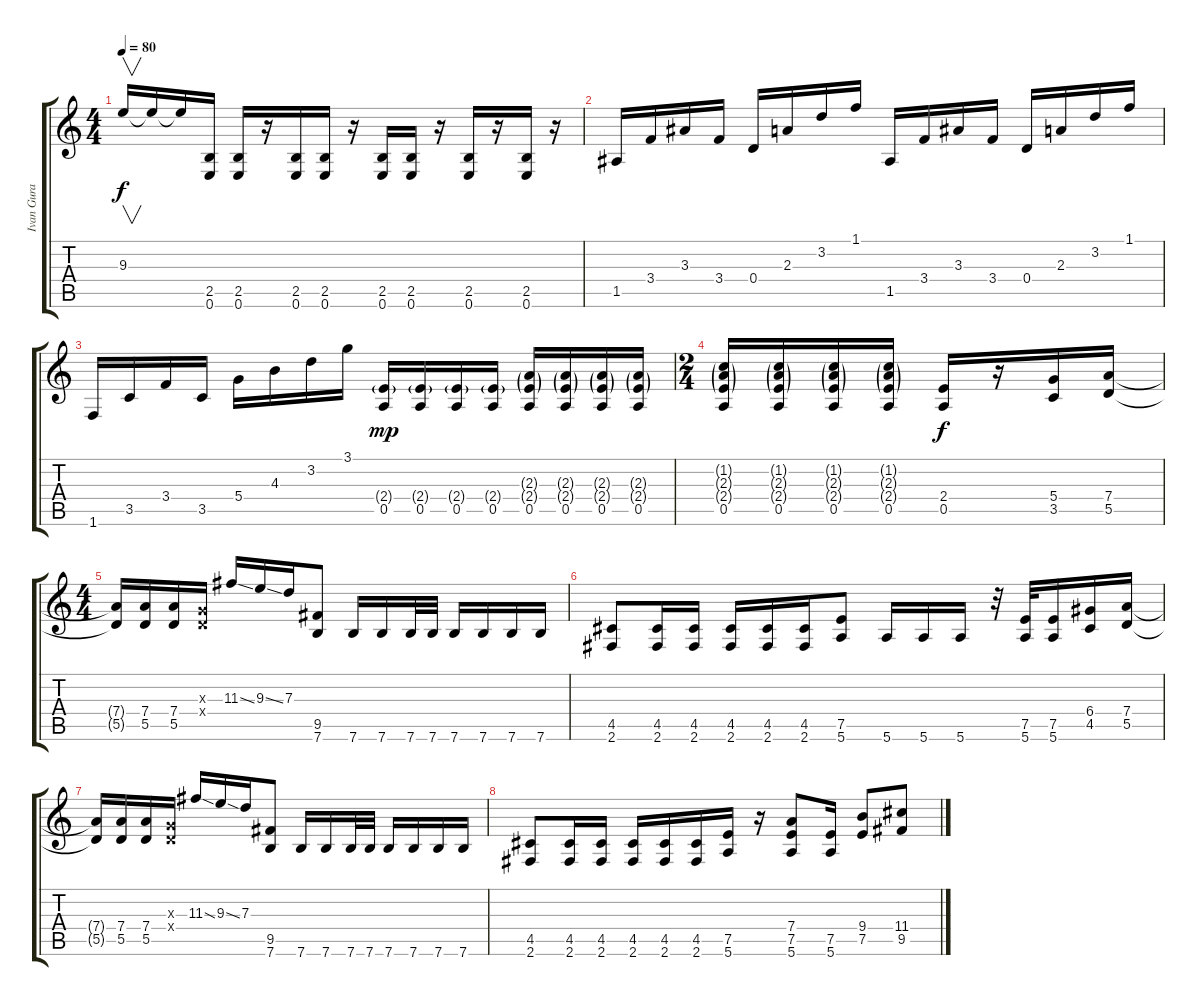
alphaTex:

\track ("Ivan Gura" "Ivan Gura") {instrument overdrivenguitar}
\staff {score tabs}
\tuning (E4 B3 G3 D3 A2 E2) {hide}
\ts (4 4)
\tempo 80
\clef g2
\ks c
9.3.16{v dy f} 9.3{t}.16 9.3{t}.16 (2.5 0.6).16 (2.5 0.6).16 r.16 (2.5 0.6).16 (2.5 0.6).16 r.16 (2.5 0.6).16 (2.5 0.6).16 r.16 (2.5 0.6).16 r.16 (2.5 0.6).16 r.16 |
1.5.16 3.4.16 3.3.16 3.4.16 0.4.16 2.3.16 3.2.16 1.1.16 1.5.16 3.4.16 3.3.16 3.4.16 0.4.16 2.3.16 3.2.16 1.1.16 |
1.6.16 3.5.16 3.4.16 3.5.16 5.4.16 4.3.16 3.2.16 3.1.16 (2.4{g} 0.5).16{dy mp} (2.4{g} 0.5).16 (2.4{g} 0.5).16 (2.4{g} 0.5).16 (2.3{g} 2.4{g} 0.5).16 (2.3{g} 2.4{g} 0.5).16 (2.3{g} 2.4{g} 0.5).16 (2.3{g} 2.4{g} 0.5).16 |
\ts (2 4)
(1.2{g} 2.3{g} 2.4{g} 0.5).16 (1.2{g} 2.3{g} 2.4{g} 0.5).16 (1.2{g} 2.3{g} 2.4{g} 0.5).16 (1.2{g} 2.3{g} 2.4{g} 0.5).16 (2.4 0.5).16{dy f} r.16 (5.4 3.5).16 (7.4 5.5).16 |
\ts (4 4)
(7.4{t} 5.5{t}).16 (7.4 5.5).16 (7.4 5.5).16 (0.3{x} 0.4{x}).16 11.3{ss}.16 9.3{ss}.16 7.3.16 (9.5 7.6).8 7.6.16 7.6.16 7.6.32 7.6.32 7.6.16 7.6.16 7.6.16 7.6.16 |
(4.5 2.6).8 (4.5 2.6).16 (4.5 2.6).16 (4.5 2.6).16 (4.5 2.6).16 (4.5 2.6).16 (7.5 5.6).8 5.6.16 5.6.16 5.6.16 r.32 (7.5 5.6).32 (7.5 5.6).16 (6.4 4.5).16 (7.4 5.5).16 |
(7.4{t} 5.5{t}).16 (7.4 5.5).16 (7.4 5.5).16 (0.3{x} 0.4{x}).16 11.3{ss}.16 9.3{ss}.16 7.3.16 (9.5 7.6).8 7.6.16 7.6.16 7.6.32 7.6.32 7.6.16 7.6.16 7.6.16 7.6.16 |
(4.5 2.6).8 (4.5 2.6).16 (4.5 2.6).16 (4.5 2.6).16 (4.5 2.6).16 (4.5 2.6).16 (7.5 5.6).16 r.16 (7.4 7.5 5.6).8 (7.5 5.6).16 (9.4 7.5).8 (11.4 9.5).8
